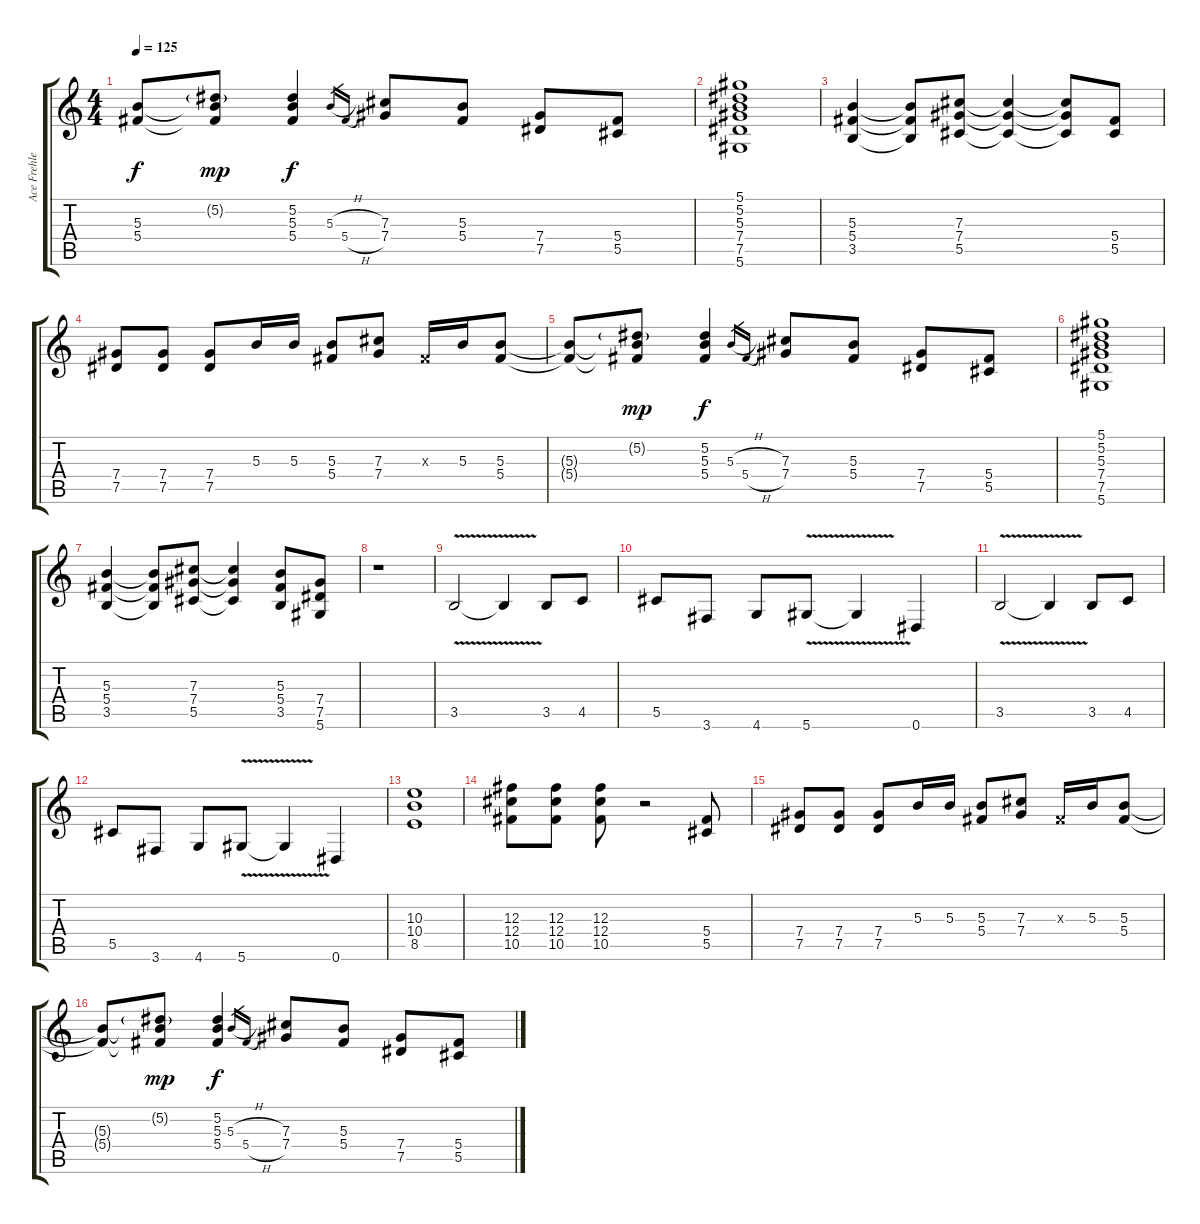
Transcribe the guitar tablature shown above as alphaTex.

\track ("Ace Frehley" "Ace Frehle") {instrument distortionguitar}
\staff {score tabs}
\tuning (Eb4 Bb3 Gb3 Db3 Ab2 Eb2) {hide}
\ts (4 4)
\tempo 125
\clef g2
\ks c
(5.3{t} 5.4{t}).8{dy f} (5.2{g} 5.3{t} 5.4{t}).8{dy mp} (5.2 5.3 5.4).4{dy f} 5.3{h}.16{gr} 5.4{h}.16{gr} (7.3 7.4).8 (5.3 5.4).8 (7.4 7.5).8 (5.4 5.5).8 |
(5.1 5.2 5.3 7.4 7.5 5.6).1 |
(5.3 5.4 3.5).4 (5.3{t} 5.4{t} 3.5{t}).8 (7.3 7.4 5.5).8 (7.3{t} 7.4{t} 5.5{t}).4 (7.3{t} 7.4{t} 5.5{t}).8 (5.4 5.5).8 |
(7.4 7.5).8 (7.4 7.5).8 (7.4 7.5).8 5.3.16 5.3.16 (5.3 5.4).8 (7.3 7.4).8 0.3{x}.16 5.3.16 (5.3 5.4).8 |
(5.3{t} 5.4{t}).8 (5.2{g} 5.3{t} 5.4{t}).8{dy mp} (5.2 5.3 5.4).4{dy f} 5.3{h}.16{gr} 5.4{h}.16{gr} (7.3 7.4).8 (5.3 5.4).8 (7.4 7.5).8 (5.4 5.5).8 |
(5.1 5.2 5.3 7.4 7.5 5.6).1 |
(5.3 5.4 3.5).4 (5.3{t} 5.4{t} 3.5{t}).8 (7.3 7.4 5.5).8 (7.3{t} 7.4{t} 5.5{t}).4 (5.3 5.4 3.5).8 (7.4 7.5 5.6).8 |
r.1 |
3.5{v}.2 3.5{t}.4 3.5.8 4.5.8 |
5.5.8 3.6.8 4.6.8 5.6{v}.8 5.6{t}.4 0.6.4 |
3.5{v}.2 3.5{t}.4 3.5.8 4.5.8 |
5.5.8 3.6.8 4.6.8 5.6{v}.8 5.6{t}.4 0.6.4 |
(10.3 10.4 8.5).1 |
(12.3 12.4 10.5).8 (12.3 12.4 10.5).8 (12.3 12.4 10.5).8 r.2 (5.4 5.5).8 |
(7.4 7.5).8 (7.4 7.5).8 (7.4 7.5).8 5.3.16 5.3.16 (5.3 5.4).8 (7.3 7.4).8 0.3{x}.16 5.3.16 (5.3 5.4).8 |
(5.3{t} 5.4{t}).8 (5.2{g} 5.3{t} 5.4{t}).8{dy mp} (5.2 5.3 5.4).4{dy f} 5.3{h}.16{gr} 5.4{h}.16{gr} (7.3 7.4).8 (5.3 5.4).8 (7.4 7.5).8 (5.4 5.5).8
